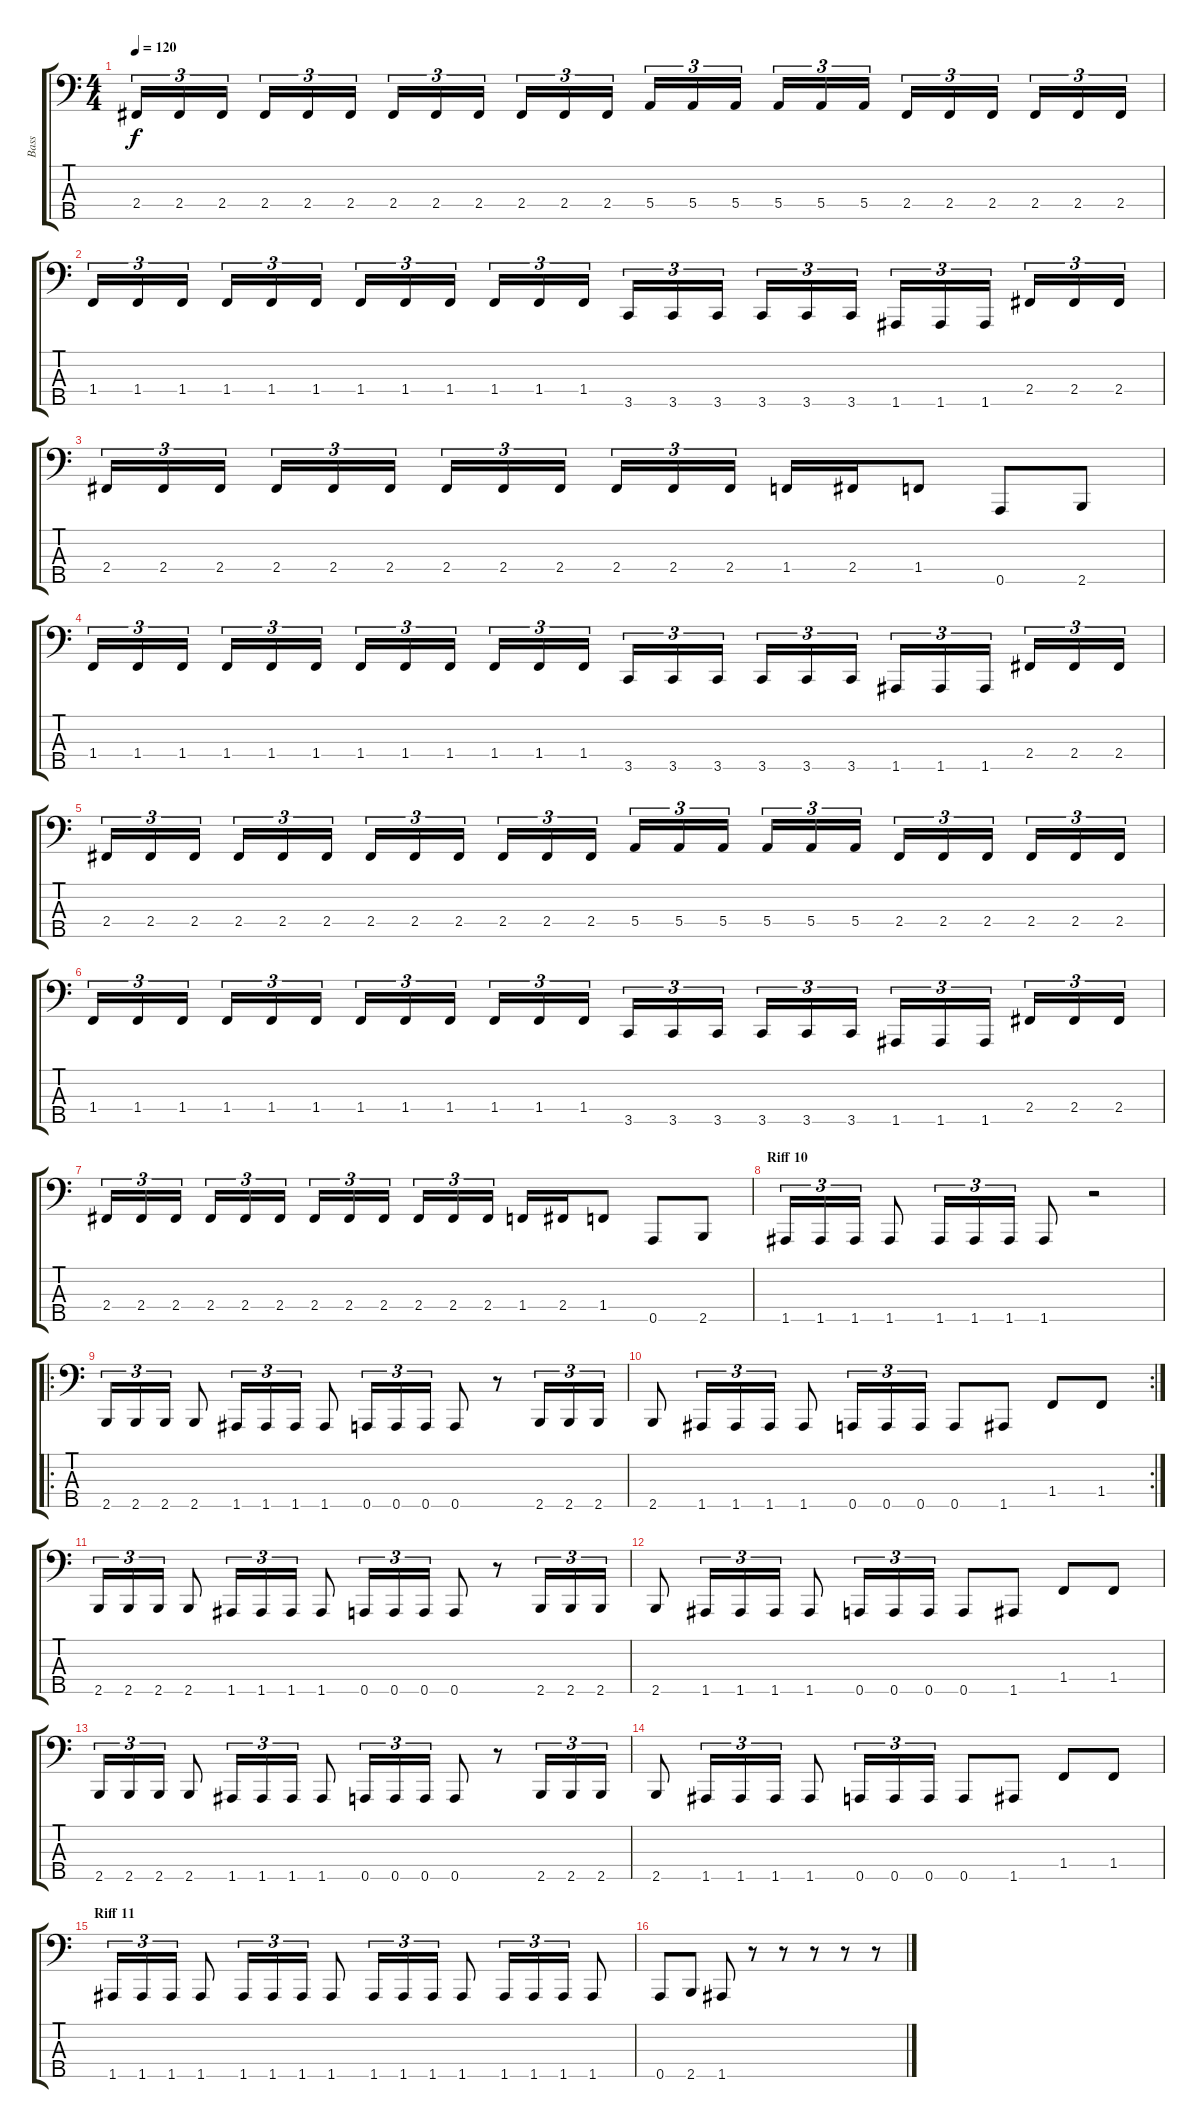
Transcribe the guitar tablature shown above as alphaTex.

\track ("Bass" "Bass") {instrument electricbasspick}
\staff {score tabs}
\tuning (G2 D2 A1 E1 A0) {hide}
\ts (4 4)
\tempo 120
\clef f4
\ks c
2.4.16{tu (3 2) dy f} 2.4.16{tu (3 2)} 2.4.16{tu (3 2)} 2.4.16{tu (3 2)} 2.4.16{tu (3 2)} 2.4.16{tu (3 2)} 2.4.16{tu (3 2)} 2.4.16{tu (3 2)} 2.4.16{tu (3 2)} 2.4.16{tu (3 2)} 2.4.16{tu (3 2)} 2.4.16{tu (3 2)} 5.4.16{tu (3 2)} 5.4.16{tu (3 2)} 5.4.16{tu (3 2)} 5.4.16{tu (3 2)} 5.4.16{tu (3 2)} 5.4.16{tu (3 2)} 2.4.16{tu (3 2)} 2.4.16{tu (3 2)} 2.4.16{tu (3 2)} 2.4.16{tu (3 2)} 2.4.16{tu (3 2)} 2.4.16{tu (3 2)} |
1.4.16{tu (3 2)} 1.4.16{tu (3 2)} 1.4.16{tu (3 2)} 1.4.16{tu (3 2)} 1.4.16{tu (3 2)} 1.4.16{tu (3 2)} 1.4.16{tu (3 2)} 1.4.16{tu (3 2)} 1.4.16{tu (3 2)} 1.4.16{tu (3 2)} 1.4.16{tu (3 2)} 1.4.16{tu (3 2)} 3.5.16{tu (3 2)} 3.5.16{tu (3 2)} 3.5.16{tu (3 2)} 3.5.16{tu (3 2)} 3.5.16{tu (3 2)} 3.5.16{tu (3 2)} 1.5.16{tu (3 2)} 1.5.16{tu (3 2)} 1.5.16{tu (3 2)} 2.4.16{tu (3 2)} 2.4.16{tu (3 2)} 2.4.16{tu (3 2)} |
2.4.16{tu (3 2)} 2.4.16{tu (3 2)} 2.4.16{tu (3 2)} 2.4.16{tu (3 2)} 2.4.16{tu (3 2)} 2.4.16{tu (3 2)} 2.4.16{tu (3 2)} 2.4.16{tu (3 2)} 2.4.16{tu (3 2)} 2.4.16{tu (3 2)} 2.4.16{tu (3 2)} 2.4.16{tu (3 2)} 1.4.16 2.4.16 1.4.8 0.5.8 2.5.8 |
1.4.16{tu (3 2)} 1.4.16{tu (3 2)} 1.4.16{tu (3 2)} 1.4.16{tu (3 2)} 1.4.16{tu (3 2)} 1.4.16{tu (3 2)} 1.4.16{tu (3 2)} 1.4.16{tu (3 2)} 1.4.16{tu (3 2)} 1.4.16{tu (3 2)} 1.4.16{tu (3 2)} 1.4.16{tu (3 2)} 3.5.16{tu (3 2)} 3.5.16{tu (3 2)} 3.5.16{tu (3 2)} 3.5.16{tu (3 2)} 3.5.16{tu (3 2)} 3.5.16{tu (3 2)} 1.5.16{tu (3 2)} 1.5.16{tu (3 2)} 1.5.16{tu (3 2)} 2.4.16{tu (3 2)} 2.4.16{tu (3 2)} 2.4.16{tu (3 2)} |
2.4.16{tu (3 2)} 2.4.16{tu (3 2)} 2.4.16{tu (3 2)} 2.4.16{tu (3 2)} 2.4.16{tu (3 2)} 2.4.16{tu (3 2)} 2.4.16{tu (3 2)} 2.4.16{tu (3 2)} 2.4.16{tu (3 2)} 2.4.16{tu (3 2)} 2.4.16{tu (3 2)} 2.4.16{tu (3 2)} 5.4.16{tu (3 2)} 5.4.16{tu (3 2)} 5.4.16{tu (3 2)} 5.4.16{tu (3 2)} 5.4.16{tu (3 2)} 5.4.16{tu (3 2)} 2.4.16{tu (3 2)} 2.4.16{tu (3 2)} 2.4.16{tu (3 2)} 2.4.16{tu (3 2)} 2.4.16{tu (3 2)} 2.4.16{tu (3 2)} |
1.4.16{tu (3 2)} 1.4.16{tu (3 2)} 1.4.16{tu (3 2)} 1.4.16{tu (3 2)} 1.4.16{tu (3 2)} 1.4.16{tu (3 2)} 1.4.16{tu (3 2)} 1.4.16{tu (3 2)} 1.4.16{tu (3 2)} 1.4.16{tu (3 2)} 1.4.16{tu (3 2)} 1.4.16{tu (3 2)} 3.5.16{tu (3 2)} 3.5.16{tu (3 2)} 3.5.16{tu (3 2)} 3.5.16{tu (3 2)} 3.5.16{tu (3 2)} 3.5.16{tu (3 2)} 1.5.16{tu (3 2)} 1.5.16{tu (3 2)} 1.5.16{tu (3 2)} 2.4.16{tu (3 2)} 2.4.16{tu (3 2)} 2.4.16{tu (3 2)} |
2.4.16{tu (3 2)} 2.4.16{tu (3 2)} 2.4.16{tu (3 2)} 2.4.16{tu (3 2)} 2.4.16{tu (3 2)} 2.4.16{tu (3 2)} 2.4.16{tu (3 2)} 2.4.16{tu (3 2)} 2.4.16{tu (3 2)} 2.4.16{tu (3 2)} 2.4.16{tu (3 2)} 2.4.16{tu (3 2)} 1.4.16 2.4.16 1.4.8 0.5.8 2.5.8 |
\section ("" "Riff 10")
1.5.16{tu (3 2)} 1.5.16{tu (3 2)} 1.5.16{tu (3 2)} 1.5.8 1.5.16{tu (3 2)} 1.5.16{tu (3 2)} 1.5.16{tu (3 2)} 1.5.8 r.2 |
\ro
2.5.16{tu (3 2)} 2.5.16{tu (3 2)} 2.5.16{tu (3 2)} 2.5.8 1.5.16{tu (3 2)} 1.5.16{tu (3 2)} 1.5.16{tu (3 2)} 1.5.8 0.5.16{tu (3 2)} 0.5.16{tu (3 2)} 0.5.16{tu (3 2)} 0.5.8 r.8 2.5.16{tu (3 2)} 2.5.16{tu (3 2)} 2.5.16{tu (3 2)} |
\rc 2
2.5.8 1.5.16{tu (3 2)} 1.5.16{tu (3 2)} 1.5.16{tu (3 2)} 1.5.8 0.5.16{tu (3 2)} 0.5.16{tu (3 2)} 0.5.16{tu (3 2)} 0.5.8 1.5.8 1.4.8 1.4.8 |
2.5.16{tu (3 2)} 2.5.16{tu (3 2)} 2.5.16{tu (3 2)} 2.5.8 1.5.16{tu (3 2)} 1.5.16{tu (3 2)} 1.5.16{tu (3 2)} 1.5.8 0.5.16{tu (3 2)} 0.5.16{tu (3 2)} 0.5.16{tu (3 2)} 0.5.8 r.8 2.5.16{tu (3 2)} 2.5.16{tu (3 2)} 2.5.16{tu (3 2)} |
2.5.8 1.5.16{tu (3 2)} 1.5.16{tu (3 2)} 1.5.16{tu (3 2)} 1.5.8 0.5.16{tu (3 2)} 0.5.16{tu (3 2)} 0.5.16{tu (3 2)} 0.5.8 1.5.8 1.4.8 1.4.8 |
2.5.16{tu (3 2)} 2.5.16{tu (3 2)} 2.5.16{tu (3 2)} 2.5.8 1.5.16{tu (3 2)} 1.5.16{tu (3 2)} 1.5.16{tu (3 2)} 1.5.8 0.5.16{tu (3 2)} 0.5.16{tu (3 2)} 0.5.16{tu (3 2)} 0.5.8 r.8 2.5.16{tu (3 2)} 2.5.16{tu (3 2)} 2.5.16{tu (3 2)} |
2.5.8 1.5.16{tu (3 2)} 1.5.16{tu (3 2)} 1.5.16{tu (3 2)} 1.5.8 0.5.16{tu (3 2)} 0.5.16{tu (3 2)} 0.5.16{tu (3 2)} 0.5.8 1.5.8 1.4.8 1.4.8 |
\section ("" "Riff 11")
1.5.16{tu (3 2)} 1.5.16{tu (3 2)} 1.5.16{tu (3 2)} 1.5.8 1.5.16{tu (3 2)} 1.5.16{tu (3 2)} 1.5.16{tu (3 2)} 1.5.8 1.5.16{tu (3 2)} 1.5.16{tu (3 2)} 1.5.16{tu (3 2)} 1.5.8 1.5.16{tu (3 2)} 1.5.16{tu (3 2)} 1.5.16{tu (3 2)} 1.5.8 |
0.5.8 2.5.8 1.5.8 r.8 r.8 r.8 r.8 r.8
